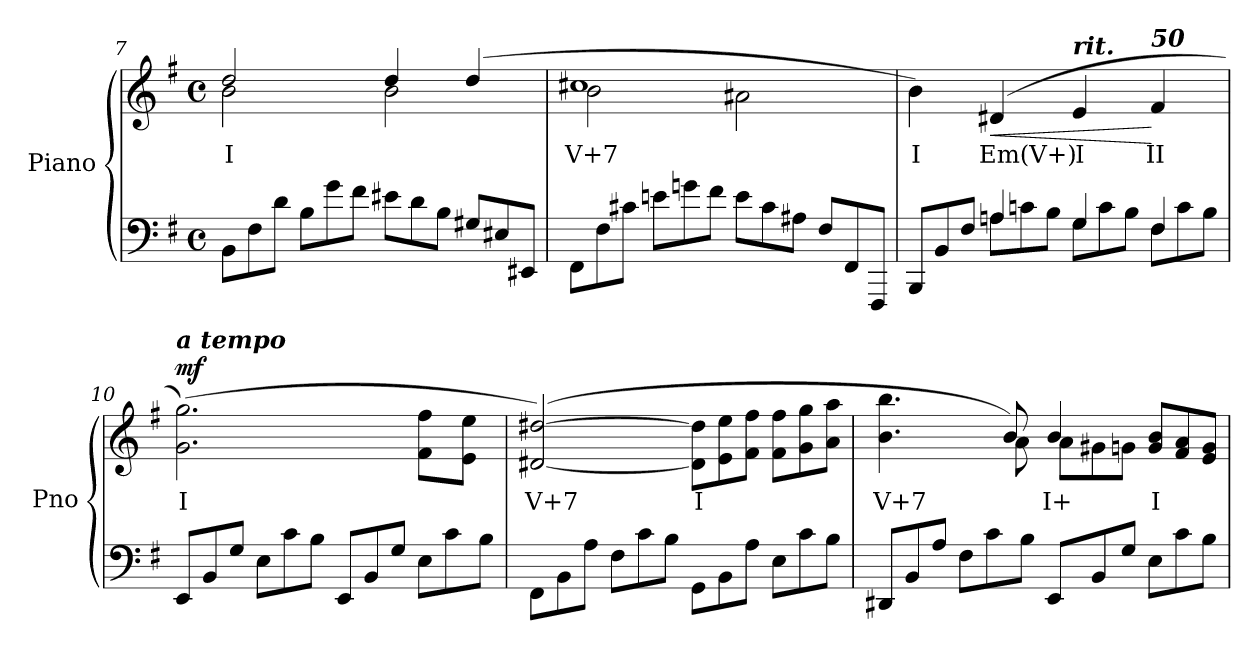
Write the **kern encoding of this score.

**kern	**kern	**text	**dynam
*part1	*part1	*part1	*part1
*staff2	*staff1	*staff1	*staff1/2
*I"Piano	*	*	*
*I'Pno	*	*	*
!!LO:LB:g=z
*clefF4	*clefG2	*	*
*k[f#]	*k[f#]	*	*
*M4/4	*M4/4	*	*
*met(c)	*met(c)	*	*
*Xtuplet	*	*	*
=7	=7	=7	=7
*	*^	*	*
!	!	!	!LO:LY:b	!
12BB\L	2dd/	2b\	I	.
12F#\	.	.	.	.
12d\J	.	.	.	.
12B\L	.	.	.	.
12g\	.	.	.	.
12f#\J	.	.	.	.
12e#X\L	4dd/	2b\	.	.
12d\	.	.	.	.
12B\J	.	.	.	.
12G#X/L	(>4dd/	.	.	.
12E#X/	.	.	.	.
12EE#X/J	.	.	.	.
=8	=8	=8	=8	=8
!	!	!	!LO:LY:b	!
12FF#\L	1cc#X	2b\	V+7	.
12F#\	.	.	.	.
12c#X\J	.	.	.	.
12en\L	.	.	.	.
12gn\	.	.	.	.
12f#\J	.	.	.	.
12e\L	.	2a#X\	.	.
12c#\	.	.	.	.
12A#X\J	.	.	.	.
12F#/L	.	.	.	.
12FF#/	.	.	.	.
12FFF#/J	.	.	.	.
*	*v	*v	*	*
=9	=9	=9	=9
*^	*	*	*
!	!	!	!LO:LY:b	!
12BBB/L	4ryy	4b\)	I	.
12BB/	.	.	.	.
12F#/J	.	.	.	.
!	!	!	!LO:LY:b	!LO:HP:b
4An/	12A\L	(<4d#X/	Em(V+)	<
.	12cn\	.	.	.
.	12B\J	.	.	.
!	!	!LO:TX:a:Bi:t=rit.	!	!
!	!	!	!LO:LY:b	!
4G/	12G\L	4e/	I	.
.	12c\	.	.	.
.	12B\J	.	.	.
!	!	!LO:TX:a:Bi:t=50	!	!
!	!	!	!LO:LY:b	!
4F#/	12F#\L	4f#/	II	[
.	12c\	.	.	.
.	12B\J	.	.	.
!!LO:LB:g=z
=10	=10	=10	=10	=10
!	!	!LO:TX:a:Bi:t=a tempo	!	!
!	!	!	!LO:LY:b	!LO:DY:b=2
*v	*v	*	*	*
12EE/L	(>2.g\ 2.gg\)	I	mf
12BB/	.	.	.
12G/J	.	.	.
12E\L	.	.	.
12c\	.	.	.
12B\J	.	.	.
12EE/L	.	.	.
12BB/	.	.	.
12G/J	.	.	.
12E\L	8f#\ 8ff#\L	.	.
12c\	.	.	.
.	8e\ 8ee\J	.	.
12B\J	.	.	.
=11	=11	=11	=11
!	!	!LO:LY:b	!
12FF#\L	(>[2d#X/ [2dd#X/)	V+7	.
12BB\	.	.	.
12A\J	.	.	.
12F#\L	.	.	.
12c\	.	.	.
12B\J	.	.	.
*	*Xtuplet	*	*
!	!	!LO:LY:b	!
12GG\L	12d#\] 12dd#\]L	I	.
12BB\	12e\ 12ee\	.	.
12A\J	12f#\ 12ff#\J	.	.
12E\L	12f#\ 12ff#\L	.	.
12c\	12g\ 12gg\	.	.
12B\J	12a\ 12aa\J	.	.
=12	=12	=12	=12
!	!	!LO:LY:b	!
*	*^	*	*
12DD#X/L	4.b\ 4.bb\	4.ryy	V+7	.
12BB/	.	.	.	.
12A/J	.	.	.	.
12F#\L	.	.	.	.
12c\	.	.	.	.
.	8b/)	8a\	.	.
12B\J	.	.	.	.
!	!	!	!LO:LY:b	!
12EE/L	4b/	12a\L	I+	.
12BB/	.	12g#X\	.	.
12G/J	.	12gn\J	.	.
!	!	!	!LO:LY:b	!
12E\L	12g/ 12b/L	4ryy	I	.
12c\	12f#/ 12a/	.	.	.
12B\J	12e/ 12g/J	.	.	.
*	*v	*v	*	*
=	=	=	=
*-	*-	*-	*-
